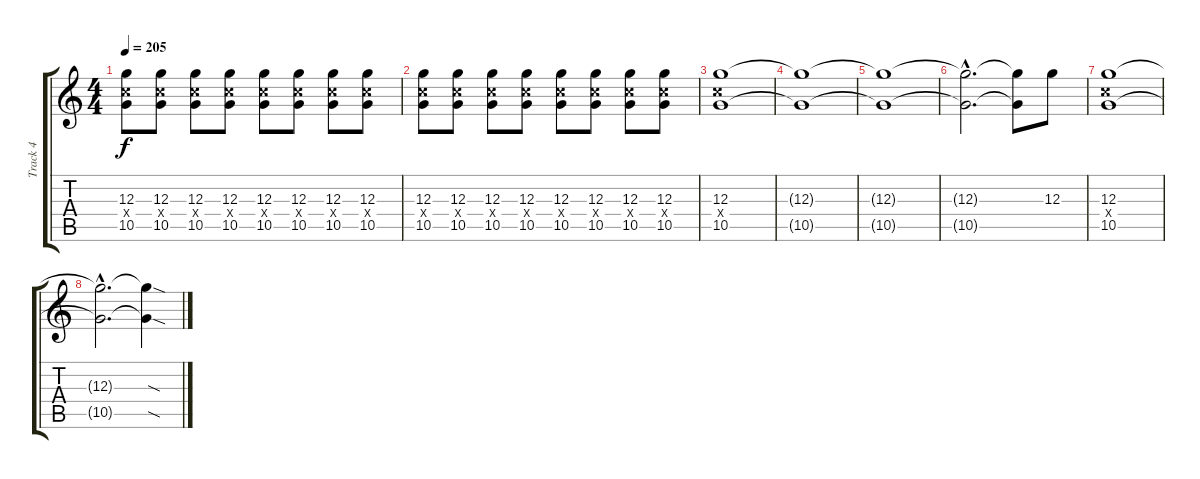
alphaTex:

\track ("Track 4" "Track 4") {instrument distortionguitar}
\staff {score tabs}
\tuning (E4 B3 G3 D3 A2 E2) {hide}
\ts (4 4)
\tempo 205
\clef g2
\ks c
(12.3 10.4{x} 10.5).8{dy f} (12.3 10.4{x} 10.5).8 (12.3 10.4{x} 10.5).8 (12.3 10.4{x} 10.5).8 (12.3 10.4{x} 10.5).8 (12.3 10.4{x} 10.5).8 (12.3 10.4{x} 10.5).8 (12.3 10.4{x} 10.5).8 |
(12.3 10.4{x} 10.5).8 (12.3 10.4{x} 10.5).8 (12.3 10.4{x} 10.5).8 (12.3 10.4{x} 10.5).8 (12.3 10.4{x} 10.5).8 (12.3 10.4{x} 10.5).8 (12.3 10.4{x} 10.5).8 (12.3 10.4{x} 10.5).8 |
(12.3 10.4{x} 10.5).1 |
(12.3{t} 10.5{t}).1 |
(12.3{t} 10.5{t}).1 |
(12.3{hac t} 10.5{hac t}).2{d} (12.3{t} 10.5{t}).8 12.3.8 |
(12.3 10.4{x} 10.5).1 |
(12.3{hac t} 10.5{hac t}).2{d} (12.3{sod t} 10.5{sod t}).4
